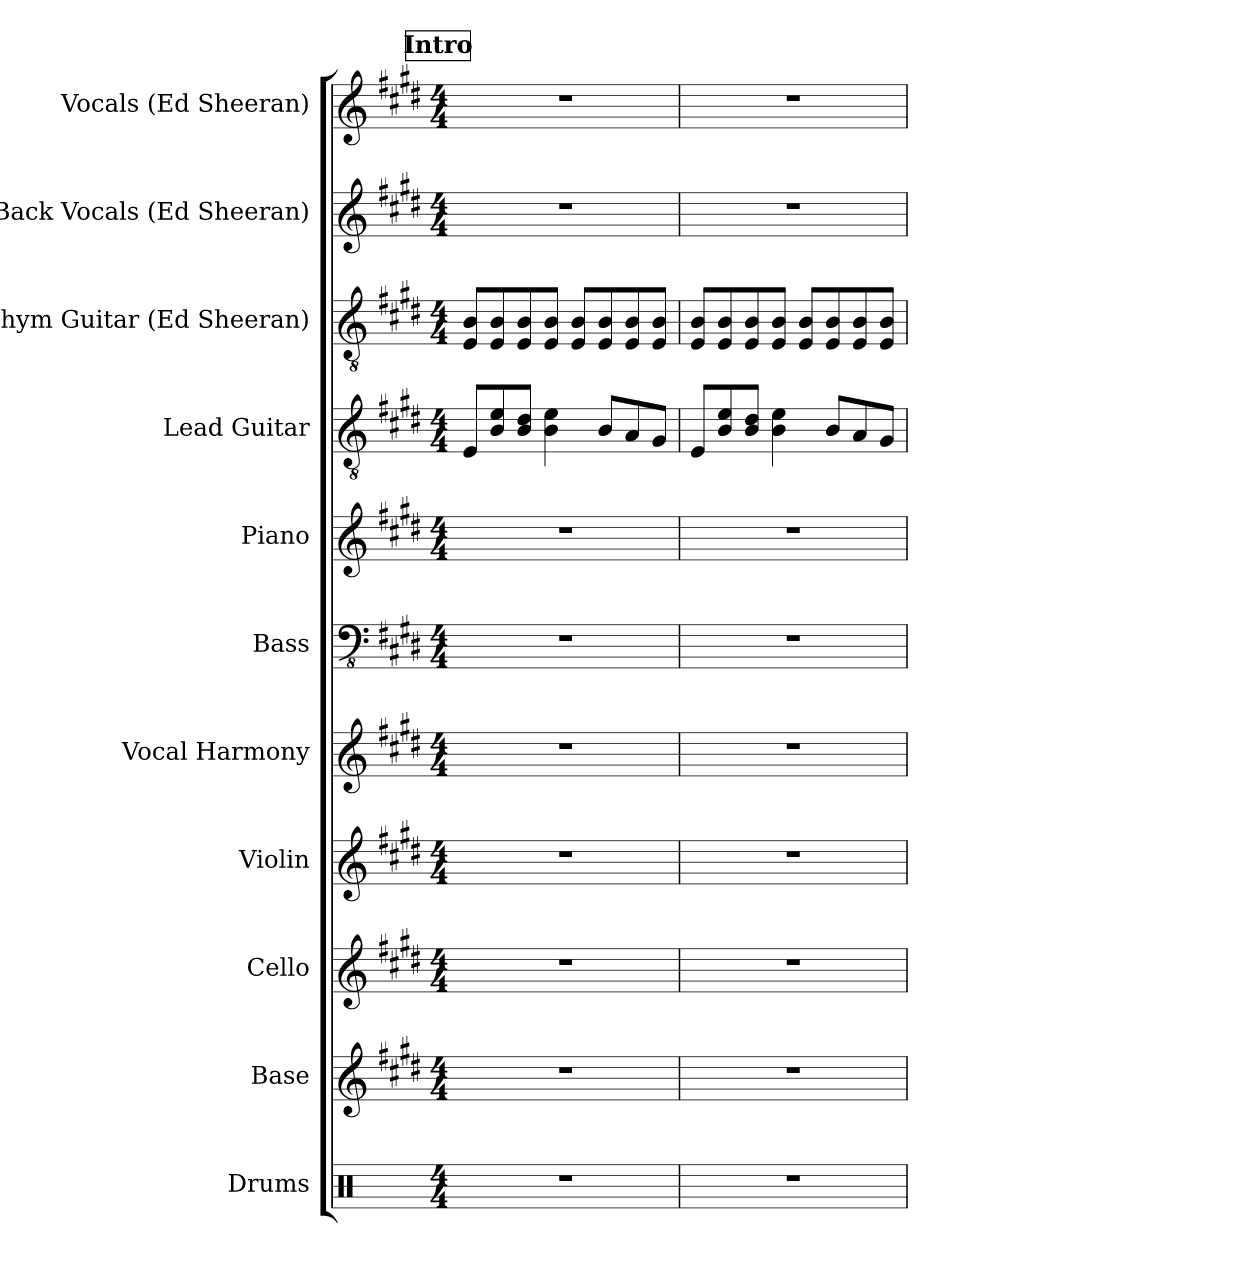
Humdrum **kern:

**kern	**kern	**kern	**kern	**kern	**kern	**kern	**kern	**kern	**kern	**kern
*part11	*part10	*part9	*part8	*part7	*part6	*part5	*part4	*part3	*part2	*part1
*staff11	*staff10	*staff9	*staff8	*staff7	*staff6	*staff5	*staff4	*staff3	*staff2	*staff1
*I"Drums	*I"Base	*I"Cello	*I"Violin	*I"Vocal Harmony	*I"Bass	*I"Piano	*I"Lead Guitar	*I"Rythym Guitar (Ed Sheeran)	*I"Back Vocals (Ed Sheeran)	*I"Vocals (Ed Sheeran)
*	*	*	*I'Vln	*I'V	*	*I'Pno	*	*	*	*
*clefX	*clefG2	*clefG2	*clefG2	*clefG2	*clefFv4	*clefG2	*clefGv2	*clefGv2	*clefG2	*clefG2
*k[]	*k[f#c#g#d#]	*k[f#c#g#d#]	*k[f#c#g#d#]	*k[f#c#g#d#]	*k[f#c#g#d#]	*k[f#c#g#d#]	*k[f#c#g#d#]	*k[f#c#g#d#]	*k[f#c#g#d#]	*k[f#c#g#d#]
*M4/4	*M4/4	*M4/4	*M4/4	*M4/4	*M4/4	*M4/4	*M4/4	*M4/4	*M4/4	*M4/4
*MM108	*MM108	*MM108	*MM108	*MM108	*MM108	*MM108	*MM108	*MM108	*MM108	*MM108
!!LO:REH:place=s1:a:B:fs=14:t=Intro
=1	=1	=1	=1	=1	=1	=1	=1	=1	=1	=1
1r	1r	1r	1r	1r	1r	1r	8E/L	8E/ 8B/L	1r	1r
.	.	.	.	.	.	.	8B/ 8e/	8E/ 8B/	.	.
.	.	.	.	.	.	.	8B/ 8d#/J	8E/ 8B/	.	.
.	.	.	.	.	.	.	4B\ 4e\	8E/ 8B/J	.	.
.	.	.	.	.	.	.	.	8E/ 8B/L	.	.
.	.	.	.	.	.	.	8B/L	8E/ 8B/	.	.
.	.	.	.	.	.	.	8A/	8E/ 8B/	.	.
.	.	.	.	.	.	.	8G#/J	8E/ 8B/J	.	.
=2	=2	=2	=2	=2	=2	=2	=2	=2	=2	=2
1r	1r	1r	1r	1r	1r	1r	8E/L	8E/ 8B/L	1r	1r
.	.	.	.	.	.	.	8B/ 8e/	8E/ 8B/	.	.
.	.	.	.	.	.	.	8B/ 8d#/J	8E/ 8B/	.	.
.	.	.	.	.	.	.	4B\ 4e\	8E/ 8B/J	.	.
.	.	.	.	.	.	.	.	8E/ 8B/L	.	.
.	.	.	.	.	.	.	8B/L	8E/ 8B/	.	.
.	.	.	.	.	.	.	8A/	8E/ 8B/	.	.
.	.	.	.	.	.	.	8G#/J	8E/ 8B/J	.	.
=	=	=	=	=	=	=	=	=	=	=
*-	*-	*-	*-	*-	*-	*-	*-	*-	*-	*-
